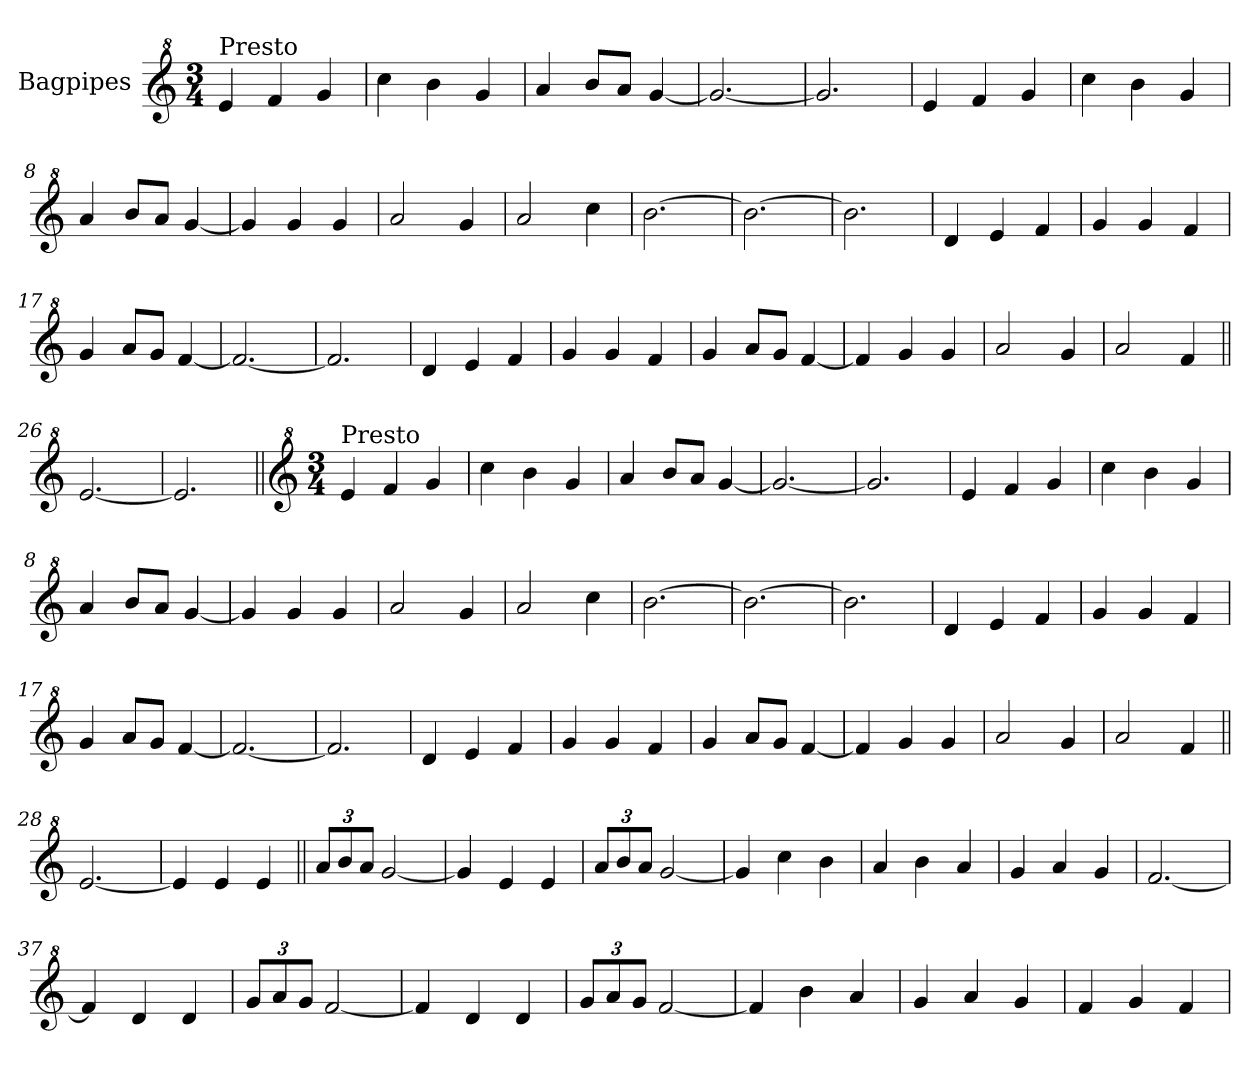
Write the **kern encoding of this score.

**kern
*part1
*staff1
*I"Bagpipes
*I'Bag
*clefG^2
*k[]
*M3/4
=1||
!LO:TX:a:t=Presto
4ee/
4ff/
4gg/
=2
4ccc\
4bb\
4gg/
=3
4aa/
8bb/L
8aa/J
[4gg/
=4
2.gg/_
=5
2.gg/]
=6
4ee/
4ff/
4gg/
=7
4ccc\
4bb\
4gg/
=8
4aa/
8bb/L
8aa/J
[4gg/
=9
4gg/]
4gg/
4gg/
=10
2aa/
4gg/
=11
2aa/
4ccc\
=12
[2.bb\
=13
2.bb\_
=14
2.bb\]
=15
4dd/
4ee/
4ff/
=16
4gg/
4gg/
4ff/
=17
4gg/
8aa/L
8gg/J
[4ff/
=18
2.ff/_
=19
2.ff/]
=20
4dd/
4ee/
4ff/
=21
4gg/
4gg/
4ff/
=22
4gg/
8aa/L
8gg/J
[4ff/
=23
4ff/]
4gg/
4gg/
=24
2aa/
4gg/
=25
2aa/
4ff/
=26||
[2.ee/
=27
2.ee/]
=1||
*clefG^2
*k[]
*M3/4
!LO:TX:a:t=Presto
4ee/
4ff/
4gg/
=2
4ccc\
4bb\
4gg/
=3
4aa/
8bb/L
8aa/J
[4gg/
=4
2.gg/_
=5
2.gg/]
=6
4ee/
4ff/
4gg/
=7
4ccc\
4bb\
4gg/
=8
4aa/
8bb/L
8aa/J
[4gg/
=9
4gg/]
4gg/
4gg/
=10
2aa/
4gg/
=11
2aa/
4ccc\
=12
[2.bb\
=13
2.bb\_
=14
2.bb\]
=15
4dd/
4ee/
4ff/
=16
4gg/
4gg/
4ff/
=17
4gg/
8aa/L
8gg/J
[4ff/
=18
2.ff/_
=19
2.ff/]
=20
4dd/
4ee/
4ff/
=21
4gg/
4gg/
4ff/
=22
4gg/
8aa/L
8gg/J
[4ff/
=23
4ff/]
4gg/
4gg/
=24
2aa/
4gg/
=25
2aa/
4ff/
=28||
[2.ee/
=29
4ee/]
4ee/
4ee/
=30||
*Xbrackettup
12aa/L
12bb/
12aa/J
[2gg/
=31
4gg/]
4ee/
4ee/
=32
12aa/L
12bb/
12aa/J
[2gg/
=33
4gg/]
4ccc\
4bb\
=34
4aa/
4bb\
4aa/
=35
4gg/
4aa/
4gg/
=36
[2.ff/
=37
4ff/]
4dd/
4dd/
=38
12gg/L
12aa/
12gg/J
[2ff/
=39
4ff/]
4dd/
4dd/
=40
12gg/L
12aa/
12gg/J
[2ff/
=41
4ff/]
4bb\
4aa/
=42
4gg/
4aa/
4gg/
=43
4ff/
4gg/
4ff/
=
*-
